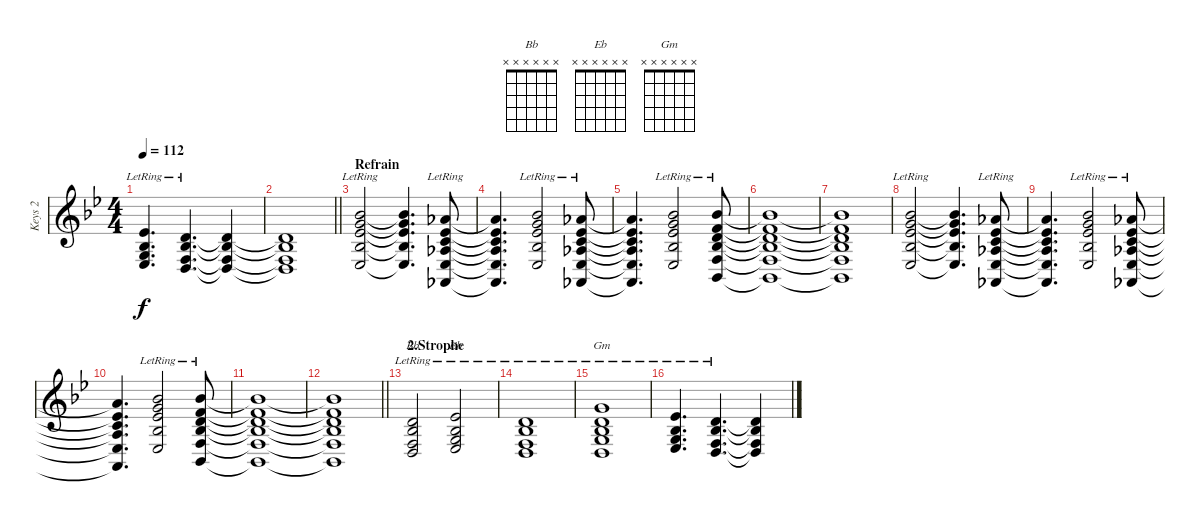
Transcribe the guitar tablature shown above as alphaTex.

\track ("Keys 2" "Keys 2") {instrument stringensemble2}
\staff {score}
\tuning (E4 B3 G3 D3 A2 E2) {hide}
\chord ("Bb" x x x x x x)
\chord ("Eb" x x x x x x)
\chord ("Gm" x x x x x x)
\ts (4 4)
\tempo 112
\clef g2
\ks bb
(4.2{lr} 3.3{lr} 5.4{lr} 6.5{lr}).4{d dy f} (3.2{lr} 3.3{lr} 3.4{lr} 5.5{lr}).4{d} (3.2{t} 3.3{t} 3.4{t} 5.5{t}).4 |
\barLineRight lightlight
(3.2{t} 3.3{t} 3.4{t} 5.5{t}).1 |
\section ("" "Refrain")
(6.1{lr} 8.2{lr} 8.3{lr} 8.4{lr} 6.5{lr}).2 (6.1{t} 8.2{t} 8.3{t} 8.4{t} 6.5{t}).4{d} (4.1{lr} 4.2{lr} 5.3{lr} 6.4{lr} 6.5{lr} 4.6{lr}).8 |
(4.1{t} 4.2{t} 5.3{t} 6.4{t} 6.5{t} 4.6{t}).4{d} (6.1{lr} 8.2{lr} 8.3{lr} 8.4{lr} 6.5{lr}).2 (4.1{lr} 4.2{lr} 5.3{lr} 6.4{lr} 6.5{lr} 4.6{lr}).8 |
(4.1{t} 4.2{t} 5.3{t} 6.4{t} 6.5{t} 4.6{t}).4{d} (6.1{lr} 8.2{lr} 8.3{lr} 8.4{lr} 6.5{lr}).2 (6.1{lr} 6.2{lr} 7.3{lr} 8.4{lr} 8.5{lr} 6.6{lr}).8 |
(6.1{t} 6.2{t} 7.3{t} 8.4{t} 8.5{t} 6.6{t}).1 |
(6.1{t} 6.2{t} 7.3{t} 8.4{t} 8.5{t} 6.6{t}).1 |
(6.1{lr} 8.2{lr} 8.3{lr} 8.4{lr} 6.5{lr}).2 (6.1{t} 8.2{t} 8.3{t} 8.4{t} 6.5{t}).4{d} (4.1{lr} 4.2{lr} 5.3{lr} 6.4{lr} 6.5{lr} 4.6{lr}).8 |
(4.1{t} 4.2{t} 5.3{t} 6.4{t} 6.5{t} 4.6{t}).4{d} (6.1{lr} 8.2{lr} 8.3{lr} 8.4{lr} 6.5{lr}).2 (4.1{lr} 4.2{lr} 5.3{lr} 6.4{lr} 6.5{lr} 4.6{lr}).8 |
(4.1{t} 4.2{t} 5.3{t} 6.4{t} 6.5{t} 4.6{t}).4{d} (6.1{lr} 8.2{lr} 8.3{lr} 8.4{lr} 6.5{lr}).2 (6.1{lr} 6.2{lr} 7.3{lr} 8.4{lr} 8.5{lr} 6.6{lr}).8 |
(6.1{t} 6.2{t} 7.3{t} 8.4{t} 8.5{t} 6.6{t}).1 |
\barLineRight lightlight
(6.1{t} 6.2{t} 7.3{t} 8.4{t} 8.5{t} 6.6{t}).1 |
\section ("" "2.Strophe")
(3.2{lr} 3.3{lr} 3.4{lr} 5.5{lr}).2{ch "Bb" volume 13} (4.2{lr} 3.3{lr} 5.4{lr} 6.5{lr}).2{ch "Eb"} |
(3.2{lr} 3.3{lr} 3.4{lr} 5.5{lr}).1 |
(3.1{lr} 3.2{lr} 3.3{lr} 5.4{lr} 5.5{lr}).1{ch "Gm"} |
(4.2{lr} 3.3{lr} 5.4{lr} 6.5{lr}).4{d} (3.2{lr} 3.3{lr} 3.4{lr} 5.5{lr}).4{d} (3.2{t} 3.3{t} 3.4{t} 5.5{t}).4
